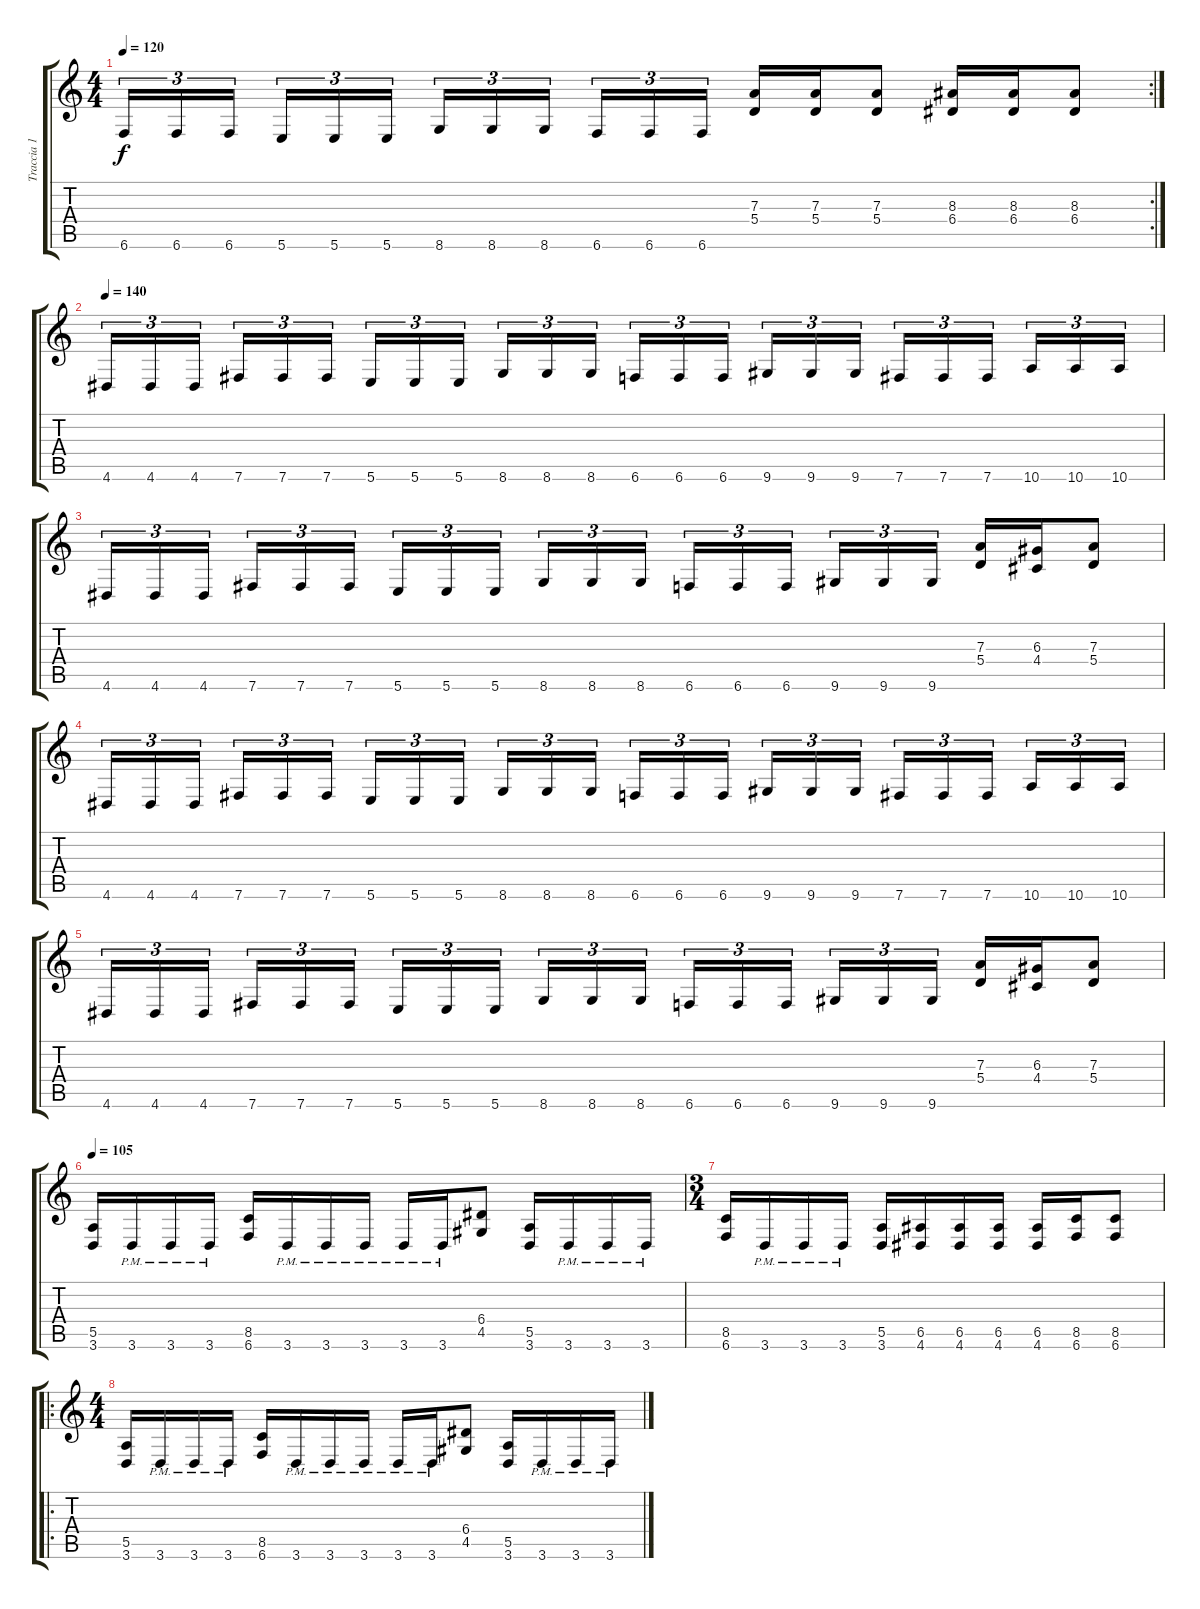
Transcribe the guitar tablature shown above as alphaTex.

\track ("Traccia 1" "Traccia 1") {instrument distortionguitar}
\staff {score tabs}
\tuning (B3 Gb3 D3 A2 E2 B1) {hide}
\rc 2
\ts (4 4)
\tempo 120
\clef g2
\ks c
6.6.16{tu (3 2) dy f} 6.6.16{tu (3 2)} 6.6.16{tu (3 2)} 5.6.16{tu (3 2)} 5.6.16{tu (3 2)} 5.6.16{tu (3 2)} 8.6.16{tu (3 2)} 8.6.16{tu (3 2)} 8.6.16{tu (3 2)} 6.6.16{tu (3 2)} 6.6.16{tu (3 2)} 6.6.16{tu (3 2)} (7.3 5.4).16 (7.3 5.4).16 (7.3 5.4).8 (8.3 6.4).16 (8.3 6.4).16 (8.3 6.4).8 |
\tempo 140
4.6.16{tu (3 2)} 4.6.16{tu (3 2)} 4.6.16{tu (3 2)} 7.6.16{tu (3 2)} 7.6.16{tu (3 2)} 7.6.16{tu (3 2)} 5.6.16{tu (3 2)} 5.6.16{tu (3 2)} 5.6.16{tu (3 2)} 8.6.16{tu (3 2)} 8.6.16{tu (3 2)} 8.6.16{tu (3 2)} 6.6.16{tu (3 2)} 6.6.16{tu (3 2)} 6.6.16{tu (3 2)} 9.6.16{tu (3 2)} 9.6.16{tu (3 2)} 9.6.16{tu (3 2)} 7.6.16{tu (3 2)} 7.6.16{tu (3 2)} 7.6.16{tu (3 2)} 10.6.16{tu (3 2)} 10.6.16{tu (3 2)} 10.6.16{tu (3 2)} |
4.6.16{tu (3 2)} 4.6.16{tu (3 2)} 4.6.16{tu (3 2)} 7.6.16{tu (3 2)} 7.6.16{tu (3 2)} 7.6.16{tu (3 2)} 5.6.16{tu (3 2)} 5.6.16{tu (3 2)} 5.6.16{tu (3 2)} 8.6.16{tu (3 2)} 8.6.16{tu (3 2)} 8.6.16{tu (3 2)} 6.6.16{tu (3 2)} 6.6.16{tu (3 2)} 6.6.16{tu (3 2)} 9.6.16{tu (3 2)} 9.6.16{tu (3 2)} 9.6.16{tu (3 2)} (7.3 5.4).16 (6.3 4.4).16 (7.3 5.4).8 |
4.6.16{tu (3 2)} 4.6.16{tu (3 2)} 4.6.16{tu (3 2)} 7.6.16{tu (3 2)} 7.6.16{tu (3 2)} 7.6.16{tu (3 2)} 5.6.16{tu (3 2)} 5.6.16{tu (3 2)} 5.6.16{tu (3 2)} 8.6.16{tu (3 2)} 8.6.16{tu (3 2)} 8.6.16{tu (3 2)} 6.6.16{tu (3 2)} 6.6.16{tu (3 2)} 6.6.16{tu (3 2)} 9.6.16{tu (3 2)} 9.6.16{tu (3 2)} 9.6.16{tu (3 2)} 7.6.16{tu (3 2)} 7.6.16{tu (3 2)} 7.6.16{tu (3 2)} 10.6.16{tu (3 2)} 10.6.16{tu (3 2)} 10.6.16{tu (3 2)} |
4.6.16{tu (3 2)} 4.6.16{tu (3 2)} 4.6.16{tu (3 2)} 7.6.16{tu (3 2)} 7.6.16{tu (3 2)} 7.6.16{tu (3 2)} 5.6.16{tu (3 2)} 5.6.16{tu (3 2)} 5.6.16{tu (3 2)} 8.6.16{tu (3 2)} 8.6.16{tu (3 2)} 8.6.16{tu (3 2)} 6.6.16{tu (3 2)} 6.6.16{tu (3 2)} 6.6.16{tu (3 2)} 9.6.16{tu (3 2)} 9.6.16{tu (3 2)} 9.6.16{tu (3 2)} (7.3 5.4).16 (6.3 4.4).16 (7.3 5.4).8 |
\tempo 105
(5.5 3.6).16 3.6{pm}.16 3.6{pm}.16 3.6{pm}.16 (8.5 6.6).16 3.6{pm}.16 3.6{pm}.16 3.6{pm}.16 3.6{pm}.16 3.6{pm}.16 (6.4 4.5).8 (5.5 3.6).16 3.6{pm}.16 3.6{pm}.16 3.6{pm}.16 |
\ts (3 4)
(8.5 6.6).16 3.6{pm}.16 3.6{pm}.16 3.6{pm}.16 (5.5 3.6).16 (6.5 4.6).16 (6.5 4.6).16 (6.5 4.6).16 (6.5 4.6).16 (8.5 6.6).16 (8.5 6.6).8 |
\ro
\ts (4 4)
(5.5 3.6).16 3.6{pm}.16 3.6{pm}.16 3.6{pm}.16 (8.5 6.6).16 3.6{pm}.16 3.6{pm}.16 3.6{pm}.16 3.6{pm}.16 3.6{pm}.16 (6.4 4.5).8 (5.5 3.6).16 3.6{pm}.16 3.6{pm}.16 3.6{pm}.16
